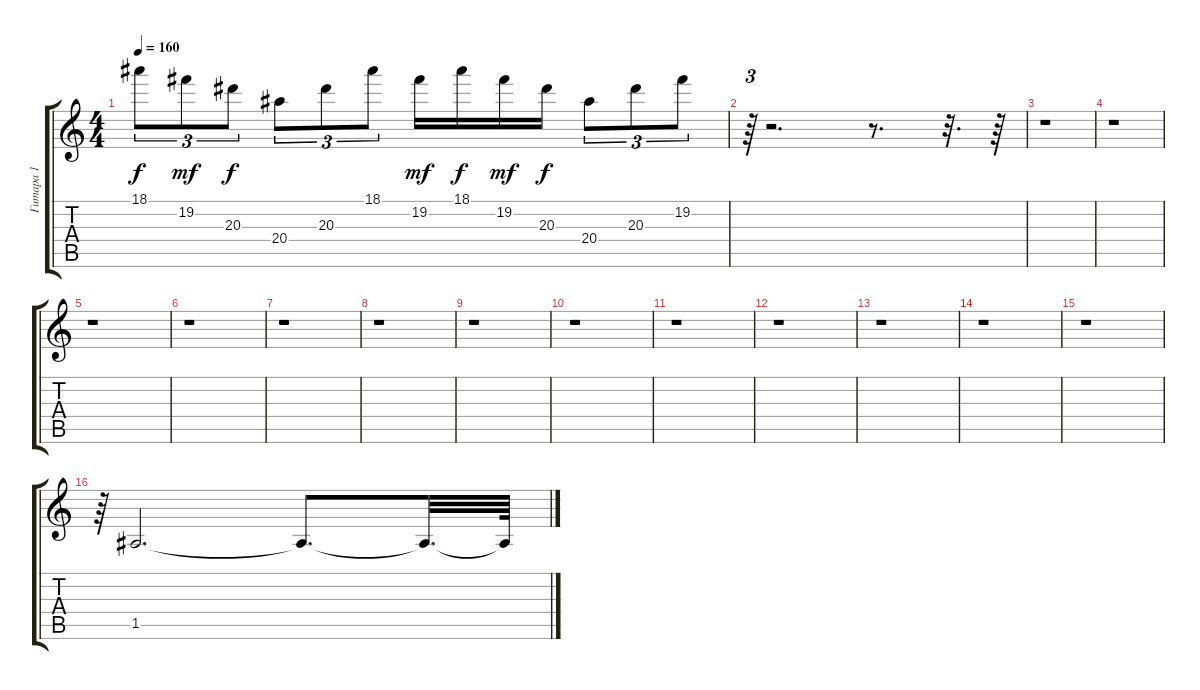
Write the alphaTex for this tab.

\track ("Гитара 1" "Гитара 1") {instrument overdrivenguitar}
\staff {score tabs}
\tuning (E4 B3 G3 D3 A2 E2) {hide}
\ts (4 4)
\tempo 160
\clef g2
\ks c
18.1.8{tu (3 2) dy f} 19.2.8{tu (3 2) dy mf} 20.3.8{tu (3 2) dy f} 20.4.8{tu (3 2)} 20.3.8{tu (3 2)} 18.1.8{tu (3 2)} 19.2.16{dy mf} 18.1.16{dy f} 19.2.16{dy mf} 20.3.16{dy f} 20.4.8{tu (3 2)} 20.3.8{tu (3 2)} 19.2.8{tu (3 2)} |
r.64{tu (3 2)} r.2{d} r.8{d} r.32{d} r.64 |
r.1 |
r.1 |
r.1 |
r.1 |
r.1 |
r.1 |
r.1 |
r.1 |
r.1 |
r.1 |
r.1 |
r.1 |
r.1 |
r.64{tu (3 2)} 1.5.2{d} 1.5{t}.8{d} 1.5{t}.32{d} 1.5{t}.64
